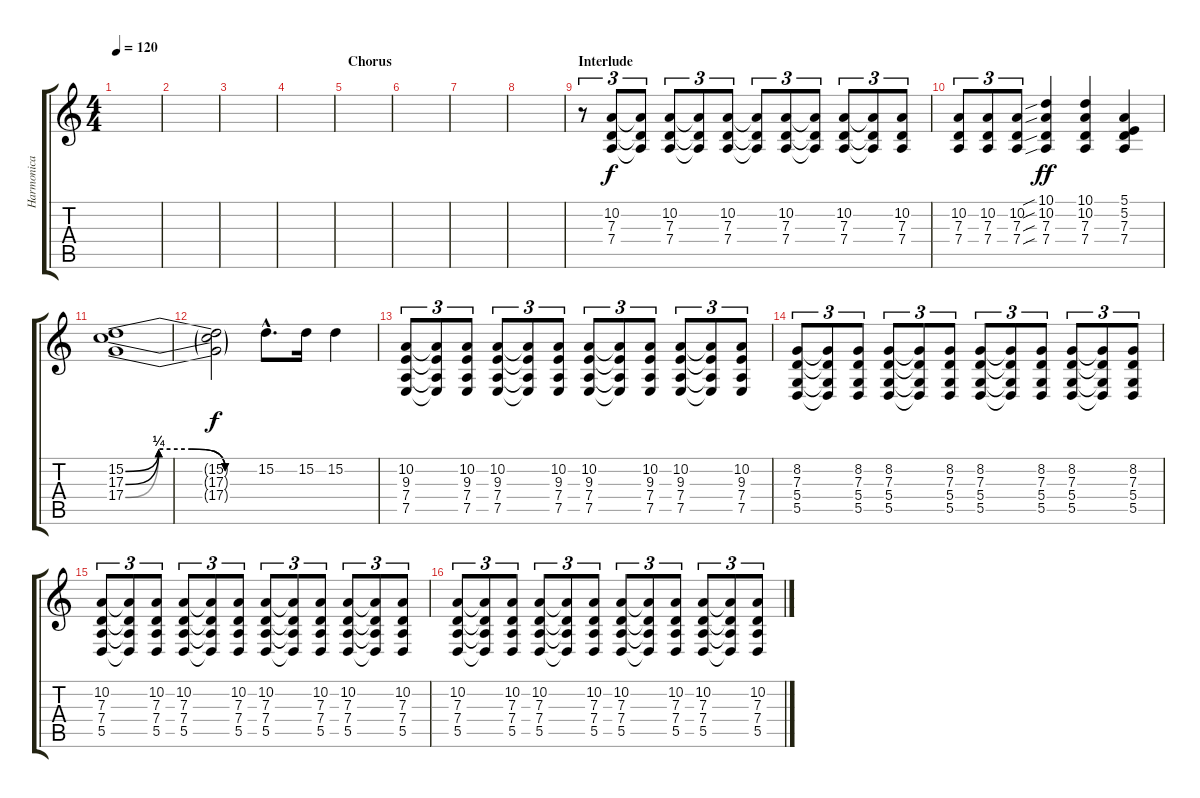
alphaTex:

\track ("Harmonica" "Harmonica") {instrument harmonica}
\staff {score tabs}
\tuning (E4 B3 G3 D3 A2 E2) {hide}
\ts (4 4)
\tempo 120
\clef g2
\ks c
|
|
|
|
\section ("" "Chorus")
|
|
|
|
\section ("" "Interlude")
r.8{tu (3 2)} (10.2 7.3 7.4).8{tu (3 2)} (10.2{t} 7.3{t} 7.4{t}).8{tu (3 2)} (10.2 7.3 7.4).8{tu (3 2)} (10.2{t} 7.3{t} 7.4{t}).8{tu (3 2)} (10.2 7.3 7.4).8{tu (3 2)} (10.2{t} 7.3{t} 7.4{t}).8{tu (3 2)} (10.2 7.3 7.4).8{tu (3 2)} (10.2{t} 7.3{t} 7.4{t}).8{tu (3 2)} (10.2 7.3 7.4).8{tu (3 2)} (10.2{t} 7.3{t} 7.4{t}).8{tu (3 2)} (10.2 7.3 7.4).8{tu (3 2)} |
(10.2 7.3 7.4).8{tu (3 2)} (10.2 7.3 7.4).8{tu (3 2)} (10.2 7.3 7.4).8{tu (3 2)} (10.1{sib} 10.2{sib} 7.3{sib} 7.4{sib}).4{dy ff} (10.1 10.2 7.3 7.4).4 (5.1 5.2 7.3 7.4).4 |
(15.2{be (custom 0 0 15 1 30 1 45 0 60 0)} 17.3{be (custom 0 0 15 1 30 1 45 0 60 0)} 17.4{be (custom 0 0 15 1 30 1 45 0 60 0)}).1 |
(15.2{t} 17.3{t} 17.4{t}).2{dy f} 15.2{hac}.8{d} 15.2.16 15.2.4 |
(10.2 9.3 7.4 7.5).8{tu (3 2)} (10.2{t} 9.3{t} 7.4{t} 7.5{t}).8{tu (3 2)} (10.2 9.3 7.4 7.5).8{tu (3 2)} (10.2 9.3 7.4 7.5).8{tu (3 2)} (10.2{t} 9.3{t} 7.4{t} 7.5{t}).8{tu (3 2)} (10.2 9.3 7.4 7.5).8{tu (3 2)} (10.2 9.3 7.4 7.5).8{tu (3 2)} (10.2{t} 9.3{t} 7.4{t} 7.5{t}).8{tu (3 2)} (10.2 9.3 7.4 7.5).8{tu (3 2)} (10.2 9.3 7.4 7.5).8{tu (3 2)} (10.2{t} 9.3{t} 7.4{t} 7.5{t}).8{tu (3 2)} (10.2 9.3 7.4 7.5).8{tu (3 2)} |
(8.2 7.3 5.4 5.5).8{tu (3 2)} (8.2{t} 7.3{t} 5.4{t} 5.5{t}).8{tu (3 2)} (8.2 7.3 5.4 5.5).8{tu (3 2)} (8.2 7.3 5.4 5.5).8{tu (3 2)} (8.2{t} 7.3{t} 5.4{t} 5.5{t}).8{tu (3 2)} (8.2 7.3 5.4 5.5).8{tu (3 2)} (8.2 7.3 5.4 5.5).8{tu (3 2)} (8.2{t} 7.3{t} 5.4{t} 5.5{t}).8{tu (3 2)} (8.2 7.3 5.4 5.5).8{tu (3 2)} (8.2 7.3 5.4 5.5).8{tu (3 2)} (8.2{t} 7.3{t} 5.4{t} 5.5{t}).8{tu (3 2)} (8.2 7.3 5.4 5.5).8{tu (3 2)} |
(10.2 7.3 7.4 5.5).8{tu (3 2)} (10.2{t} 7.3{t} 7.4{t} 5.5{t}).8{tu (3 2)} (10.2 7.3 7.4 5.5).8{tu (3 2)} (10.2 7.3 7.4 5.5).8{tu (3 2)} (10.2{t} 7.3{t} 7.4{t} 5.5{t}).8{tu (3 2)} (10.2 7.3 7.4 5.5).8{tu (3 2)} (10.2 7.3 7.4 5.5).8{tu (3 2)} (10.2{t} 7.3{t} 7.4{t} 5.5{t}).8{tu (3 2)} (10.2 7.3 7.4 5.5).8{tu (3 2)} (10.2 7.3 7.4 5.5).8{tu (3 2)} (10.2{t} 7.3{t} 7.4{t} 5.5{t}).8{tu (3 2)} (10.2 7.3 7.4 5.5).8{tu (3 2)} |
(10.2 7.3 7.4 5.5).8{tu (3 2)} (10.2{t} 7.3{t} 7.4{t} 5.5{t}).8{tu (3 2)} (10.2 7.3 7.4 5.5).8{tu (3 2)} (10.2 7.3 7.4 5.5).8{tu (3 2)} (10.2{t} 7.3{t} 7.4{t} 5.5{t}).8{tu (3 2)} (10.2 7.3 7.4 5.5).8{tu (3 2)} (10.2 7.3 7.4 5.5).8{tu (3 2)} (10.2{t} 7.3{t} 7.4{t} 5.5{t}).8{tu (3 2)} (10.2 7.3 7.4 5.5).8{tu (3 2)} (10.2 7.3 7.4 5.5).8{tu (3 2)} (10.2{t} 7.3{t} 7.4{t} 5.5{t}).8{tu (3 2)} (10.2 7.3 7.4 5.5).8{tu (3 2)}
